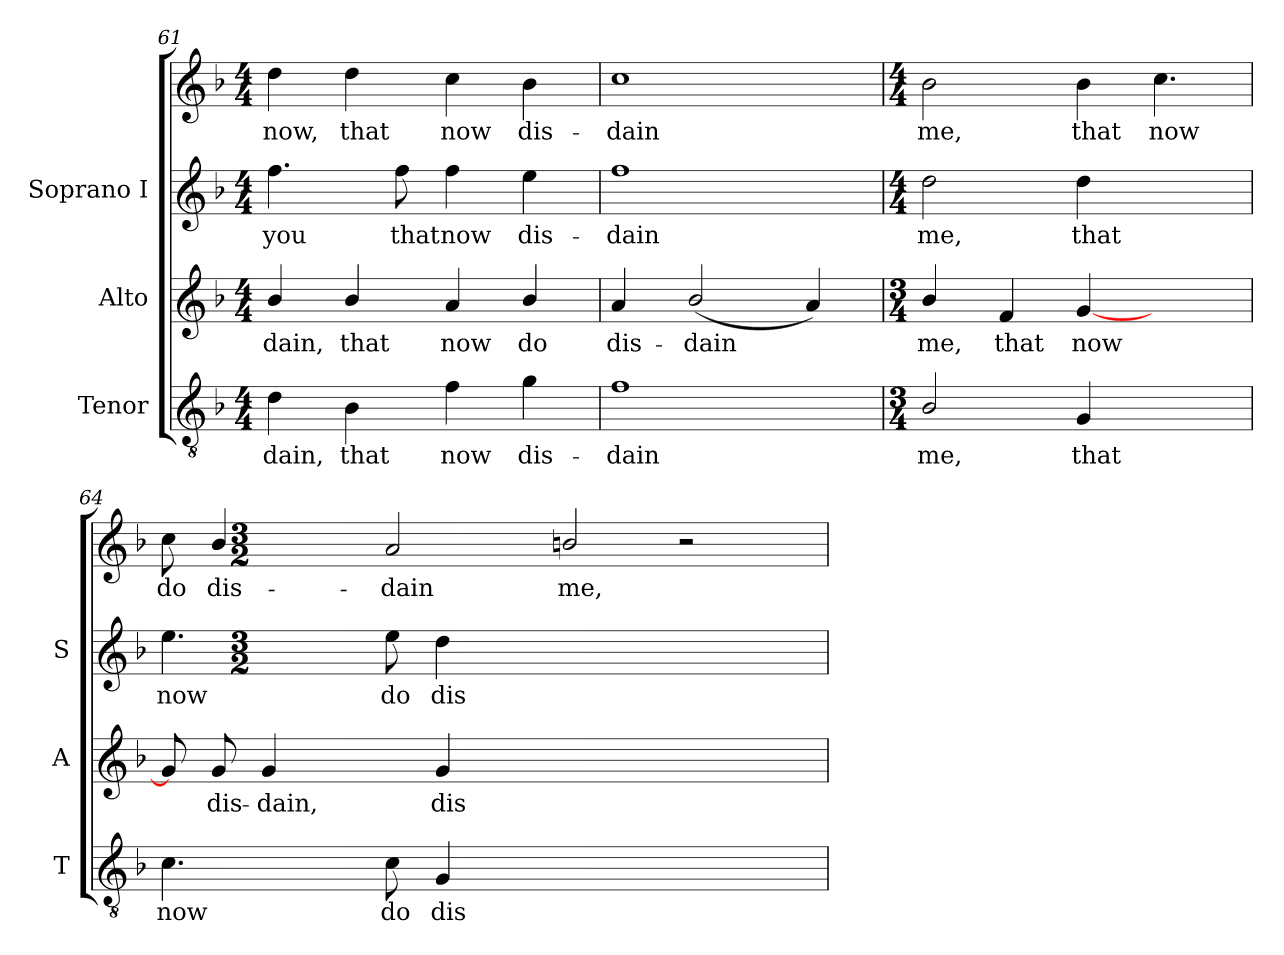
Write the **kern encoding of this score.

**kern	**text	**kern	**text	**kern	**text	**kern	**text
*part3	*part3	*part2	*part2	*part1	*part1	*part1	*part1
*staff4	*staff4	*staff3	*staff3	*staff2	*staff2	*staff1	*staff1
*I"Tenor	*	*I"Alto	*	*I"Soprano I	*	*	*
*I'T	*	*I'A	*	*I'S	*	*	*
*clefGv2	*	*clefG2	*	*clefG2	*	*clefG2	*
*k[b-]	*	*k[b-]	*	*k[b-]	*	*k[b-]	*
*F:	*	*F:	*	*F:	*	*F:	*
*M4/4	*	*M4/4	*	*M4/4	*	*M4/4	*
=61	=61	=61	=61	=61	=61	=61	=61
!	!LO:LY:b	!	!LO:LY:b	!	!LO:LY:b	!	!LO:LY:b
4d	-dain,	4b-/	-dain,	4.ff	-you	4dd	now,
!	!LO:LY:b	!	!LO:LY:b	!	!	!	!LO:LY:b
4B-	that	4b-/	that	.	.	4dd	that
!	!	!	!	!	!LO:LY:b	!	!
.	.	.	.	8ff	that	.	.
!	!LO:LY:b	!	!LO:LY:b	!	!LO:LY:b	!	!LO:LY:b
4f	now	4a	now	4ff	now	4cc	now
!	!LO:LY:b	!	!LO:LY:b	!	!LO:LY:b	!	!LO:LY:b
4g	dis-	4b-/	do	4ee	dis-	4b-	dis-
=62	=62	=62	=62	=62	=62	=62	=62
!	!LO:LY:b	!	!LO:LY:b	!	!LO:LY:b	!	!LO:LY:b
1f	-dain	4a	dis-	1ff	dain	1cc	-dain
!	!	!	!LO:LY:b	!	!	!	!
.	.	(<2b-/	-dain	.	.	.	.
.	.	4a)	.	.	.	.	.
=63	=63	=63	=63	=63	=63	=63	=63
*M3/4	*	*M3/4	*	*M4/4	*	*M4/4	*
!	!LO:LY:b	!	!LO:LY:b	!	!LO:LY:b	!	!LO:LY:b
2B-/	me,	4b-/	me,	2dd	me,	2b-	me,
!	!	!	!LO:LY:b	!	!	!	!
.	.	4f	that	.	.	.	.
!	!LO:LY:b	!	!LO:LY:b	!	!LO:LY:b	!	!LO:LY:b
4G	that	[4g	now	4dd	that	4b-	that
!	!	!	!	!	!	!	!LO:LY:b
4.ryy	.	4.ryy	.	4.ryy	.	4.cc	now
=64	=64	=64	=64	=64	=64	=64	=64
!	!LO:LY:b	!	!	!	!LO:LY:b	!	!LO:LY:b
4.c	now	8g]	.	4.ee	now	8cc	do
!	!	!	!LO:LY:b	!	!	!	!LO:LY:b
.	.	8g	dis-	.	.	4b-/	dis-
!	!	!	!LO:LY:b	!	!	!	!
.	.	4g	-dain,	.	.	.	.
*	*	*	*	*M3/2	*	*M3/2	*
!	!LO:LY:b	!	!	!	!LO:LY:b	!	!LO:LY:b
8c	do	.	.	8ee	do	2a	-dain
!	!LO:LY:b	!	!LO:LY:b	!	!LO:LY:b	!	!
4G	dis-	4g	dis-	4dd	dis-	.	.
1ryy	.	1ryy	.	1ryy	.	.	.
!	!	!	!	!	!	!	!LO:LY:b
.	.	.	.	.	.	2bn/	me,
.	.	.	.	.	.	2r	.
8ryy	.	8ryy	.	8ryy	.	.	.
=	=	=	=	=	=	=	=
*-	*-	*-	*-	*-	*-	*-	*-
